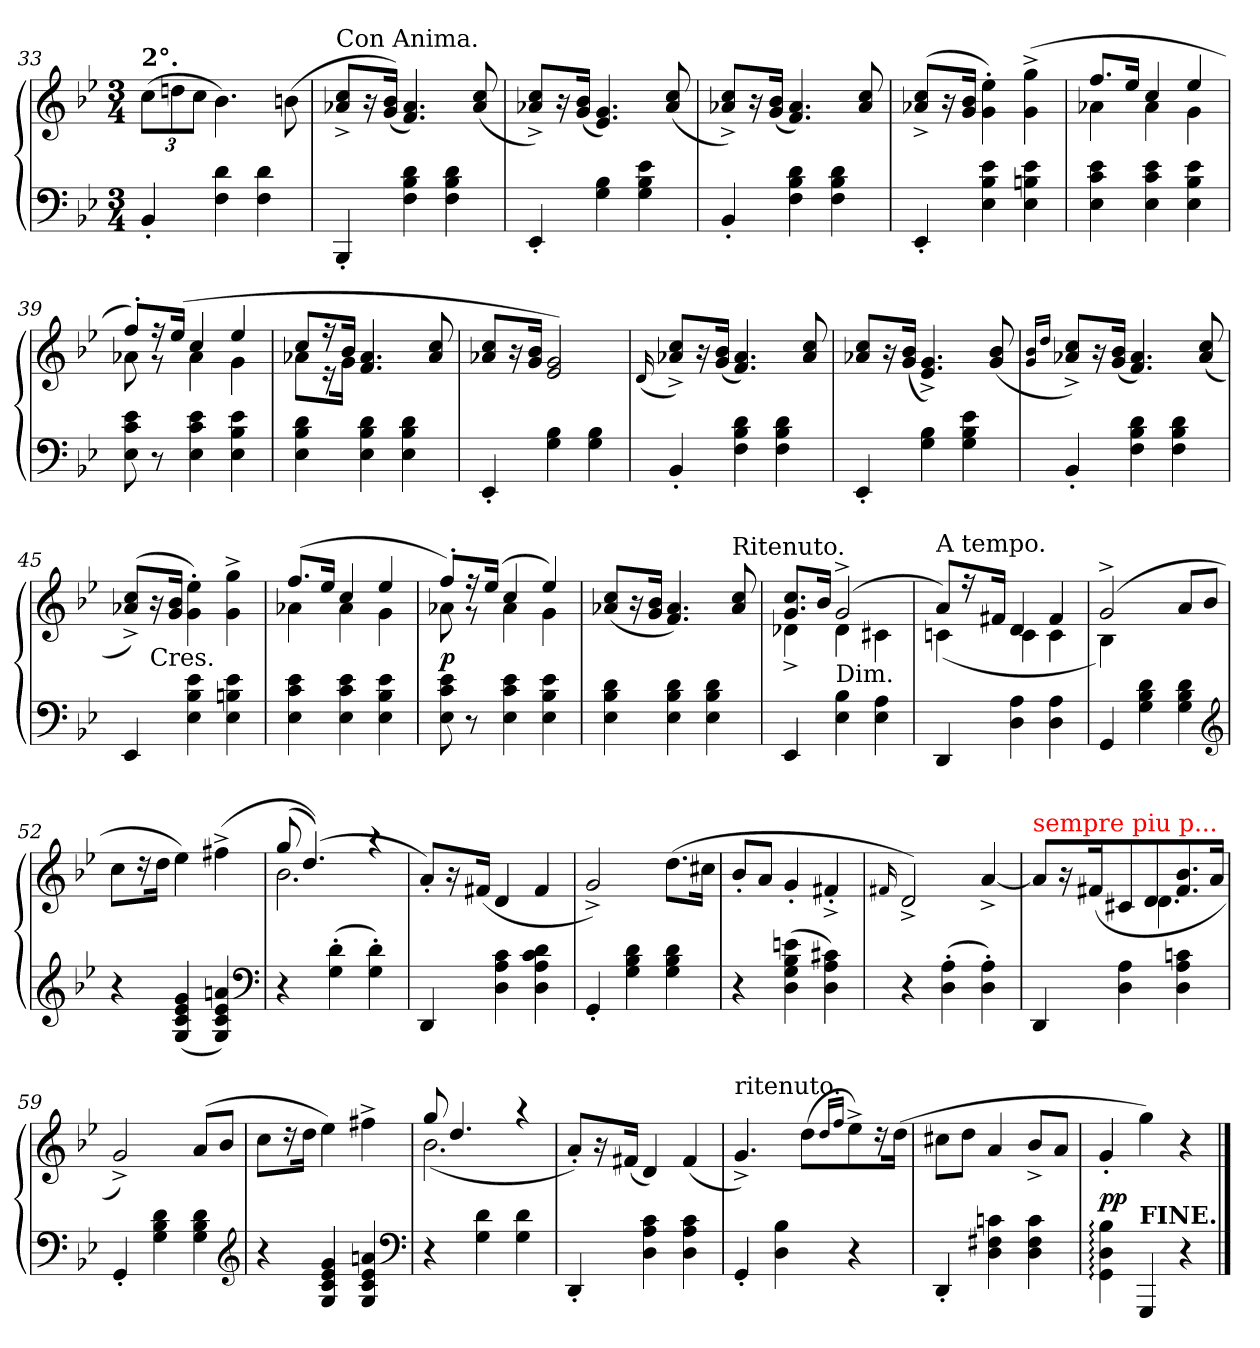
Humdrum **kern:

**kern	**kern	**dynam
*part1	*part1	*part1
*staff2	*staff1	*staff1/2
*clefF4	*clefG2	*
*k[b-e-]	*k[b-e-]	*
*g:	*g:	*
*M3/4	*M3/4	*
*	*Xbrackettup	*
=33	=33	=33
!	!LO:TX:a:B:t=2°.	!
4BB-'	(12ccL	.
.	12ddn	.
.	12ccJ	.
4d 4F	4.b-)	.
4d 4F	.	.
.	(>8bn	.
=34	=34	=34
!	!LO:TX:a:t=Con Anima.	!
4BBB-'	8cc^ 8a-X^L	.
.	16r	.
.	(16b- 16gJk)	.
4d 4B- 4F	4.a- 4.f)	.
4d 4B- 4F	.	.
.	(8cc/ 8a-/	.
=35	=35	=35
4EE-'	8cc^> 8a-X^>L)	.
.	16r	.
.	(16b- 16gJk	.
4B- 4G	4.g 4.e-)	.
4e- 4B- 4G	.	.
.	(8cc/ 8a-/	.
=36	=36	=36
4BB-'	8cc^> 8a-X^>L)	.
.	16r	.
.	(16b- 16gJk	.
4d 4B- 4F	4.a- 4.f)	.
4d 4B- 4F	.	.
.	8cc/ 8a-/	.
=37	=37	=37
4EE-'	(8cc^ 8a-X^L	.
.	16r	.
.	16b- 16gJk	.
4e- 4B- 4E-	4ee-' 4g')	.
4e- 4Bn 4E-	(>4gg^< 4g^<	.
=38	=38	=38
*	*^	*
4e- 4c 4E-	8.ffL	4a-X	.
.	16ee-Jk	.	.
4e- 4c 4E-	4cc	4a-	.
4e- 4B- 4E-	4ee-	4g	.
=39	=39	=39	=39
8e- 8c 8E-	8ff'L)	8a-X	.
8r	16r	8r	.
.	(16ee-Jk	.	.
4e- 4c 4E-	4cc	4a-	.
4e- 4B- 4E-	4ee-	4g	.
=40	=40	=40	=40
4d 4B- 4E-	8ccL	8a-XL	.
.	16r	16r	.
.	16b-Jk	16gJk	.
4d 4B- 4E-	4.a- 4.f	2ryy	.
4d 4B- 4E-	.	.	.
.	8cc/ 8a-/	.	.
*	*v	*v	*
=41	=41	=41
4EE-'	8cc/ 8a-X/L	.
.	16r	.
.	16b- 16gJk	.
4B- 4G	2g 2e-)	.
4B- 4G	.	.
=42	=42	=42
.	(16qqd/	.
4BB-'	8cc^> 8a-X^>L)	.
.	16r	.
.	(16b- 16gJk	.
4d 4B- 4F	4.a- 4.f)	.
4d 4B- 4F	.	.
.	8cc/ 8a-/	.
=43	=43	=43
4EE-'	8cc 8a-XL	.
.	16r	.
.	(16b- 16gJk	.
4B- 4G	4.g^> 4.e-^>)	.
4e- 4B- 4G	.	.
.	(8b- 8g	.
=44	=44	=44
.	16qqb-/ 16qqg/LL	.
.	16qqdd/JJ	.
4BB-'	8cc^> 8a-X^>L)	.
.	16r	.
.	(16b- 16gJk	.
4d 4B- 4F	4.a- 4.f)	.
4d 4B- 4F	.	.
.	(8cc/ 8a-/	.
=45	=45	=45
4EE-	(8cc^ 8a-X^L)	.
!	!LO:TX:b:t=Cres.	!
.	16r	.
.	16b- 16gJk	.
4e- 4B- 4E-	4ee-' 4g')	.
4e- 4Bn 4E-	4gg^< 4g^<	.
=46	=46	=46
*	*^	*
4e- 4c 4E-	(8.ffL	4a-X	.
.	16ee-Jk	.	.
4e- 4c 4E-	4cc	4a-	.
4e- 4B- 4E-	4ee-	4g	.
=47	=47	=47	=47
8e- 8c 8E-	8ff'L)	8a-X	p
8r	16rff	8r	.
.	(16ee-Jk	.	.
4e- 4c 4E-	4cc	4a-	.
4e- 4B- 4E-	4ee-)	4g	.
*	*v	*v	*
=48	=48	=48
4d 4B- 4E-	(<8cc 8a-XL	.
.	16r	.
.	16b- 16gJk	.
4d 4B- 4E-	4.a- 4.f)	.
4d 4B- 4E-	.	.
!	!LO:TX:a:t=Ritenuto.	!
.	8cc/ 8a-/	.
=49	=49	=49
*	*^	*
4EE-	8.cc 8.gL	4d-X^	.
.	16b-Jk	.	.
!LO:TX:a:t=Dim.	!	!	!
4B- 4E-	(2g^	4d-	.
4A 4E-	.	4c#X	.
=50	=50	=50	=50
!	!LO:TX:a:t=A tempo.	!	!
4DD	8aL)	(4cn	.
.	16r	.	.
.	16f#XJk	.	.
4A 4D	4d	4c	.
4A 4D	4f#	4c	.
=51	=51	=51	=51
4GG	(2g^	4B-)	.
4d 4B- 4G	.	2ryy	.
4d 4B- 4G	8aL	.	.
.	8b-J	.	.
*	*v	*v	*
*clefG2	*	*
=52	=52	=52
4r	8ccL	.
.	16r	.
.	16ddJk	.
(4g 4e- 4c 4G	4ee-)	.
4an 4e- 4c 4G)	(>4ff#X^<	.
*clefF4	*	*
=53	=53	=53
*	*^	*
4r	(<8gg	2.b-	.
.	(<4.dd))	.	.
(4d' 4G'	.	.	.
4d' 4G')	4r	.	.
*	*v	*v	*
=54	=54	=54
4DD	8a'L)	.
.	16r	.
.	(16f#X/Jk	.
4c 4A 4D	4d	.
4d 4c 4A 4D	4f#	.
=55	=55	=55
4GG'	2g^)	.
4d 4B- 4G	.	.
4d 4B- 4G	(8.ddL	.
.	16cc#XJk	.
=56	=56	=56
4r	8b-'L	.
.	8aJ	.
(4en 4B- 4G 4D	4g'	.
4c#X 4A 4D)	4f#X'^	.
=57	=57	=57
.	16qqf#X/	.
4r	2d^)	.
(4A' 4D'	.	.
4A' 4D')	[4a^	.
=58	=58	=58
*	*^	*
!	!LO:TX:a:color=red:t=sempre piu p...	!	!
4DD	8aL]	4.ryy	.
.	16r	.	.
.	(16f#Xk	.	.
4A 4D	8c#X	.	.
.	8d	4.d	.
4cn 4A 4D	8.b- 8.f#	.	.
.	16aJk	.	.
*	*v	*v	*
=59	=59	=59
4GG'	2g^)	.
4d 4B- 4G	.	.
4d 4B- 4G	(8a/L	.
.	8b-J	.
*clefG2	*	*
=60	=60	=60
4r	8ccL	.
.	16r	.
.	16ddJk	.
4g 4e- 4c 4G	4ee-)	.
4an 4e- 4c 4G	4ff#X^<	.
*clefF4	*	*
=61	=61	=61
*	*^	*
4r	8gg	(2.b-	.
.	4.dd	.	.
4d 4G	.	.	.
4d 4G	4r	.	.
*	*v	*v	*
=62	=62	=62
4DD'	8a'L)	.
.	16r	.
.	(16f#XJk	.
4c 4A 4D	4d)	.
4c 4A 4D	(4f#	.
=63	=63	=63
!	!LO:TX:a:t=ritenuto.	!
4GG'	4.g^>)	.
4B- 4D	.	.
.	(8ddL	.
.	16qqdd/LL	.
.	16qqff/JJ	.
4r	8ee-^<)	.
.	16r	.
.	(16ddJk	.
=64	=64	=64
4DD'	8cc#XL	.
.	8ddJ	.
4cn 4F#X 4D	4a	.
4c 4F# 4D	8b-^L	.
.	8aJ	.
=65	=65	=65
4B-: 4D: 4GG:	4g'	pp
!LO:TX:a:B:t=FINE.	!	!
4GGG	4gg)	.
4r	4r	.
==	==	==
*-	*-	*-
